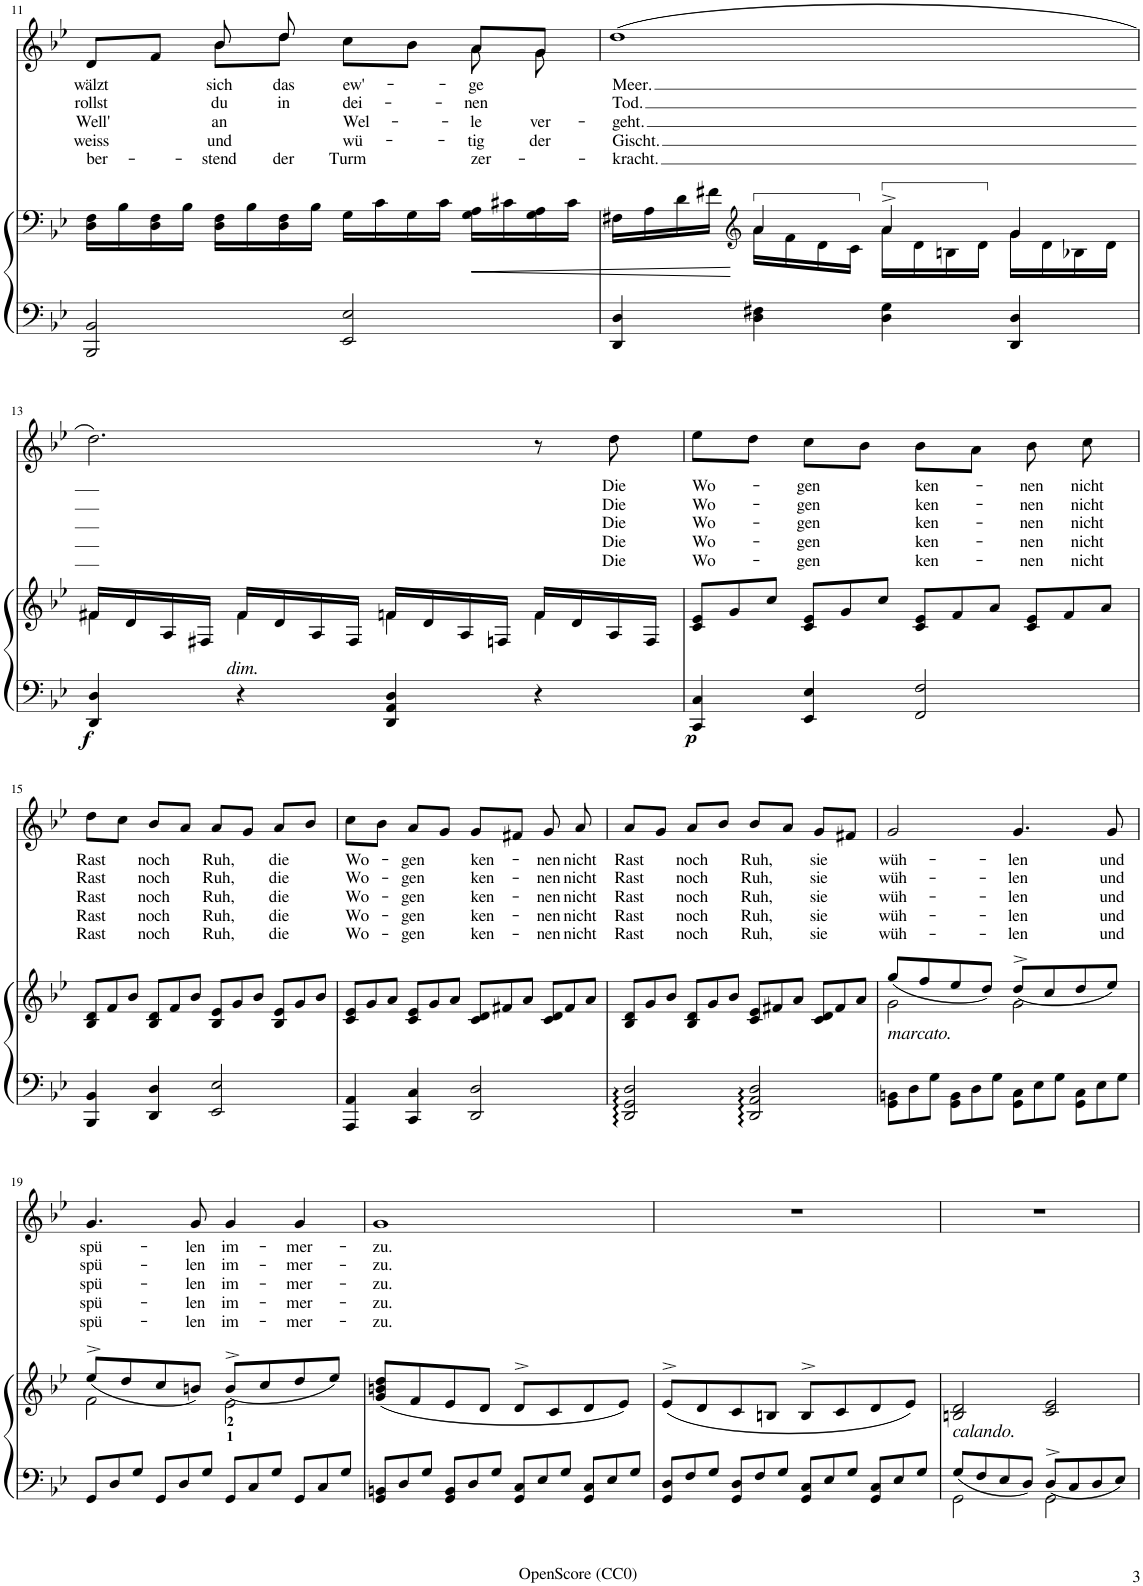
**kern	**kern	**text	**text	**dynam	**kern	**text	**text	**text	**text	**text
*part2	*part2	*part2	*part2	*part2	*part1	*part1	*part1	*part1	*part1	*part1
*staff3	*staff2	*staff2	*staff2	*staff2/3	*staff1	*staff1	*staff1	*staff1	*staff1	*staff1
*I"Pianoforte	*	*	*	*	*I"Singstimme Voice	*	*	*	*	*
*I'Pno	*	*	*	*	*	*	*	*	*	*
!!LO:PB:g=z
*clefF4	*clefF4	*	*	*	*clefG2	*	*	*	*	*
*k[b-e-]	*k[b-e-]	*	*	*	*k[b-e-]	*	*	*	*	*
*M4/4	*M4/4	*	*	*	*M4/4	*	*	*	*	*
*met(c)	*met(c)	*	*	*	*met(c)	*	*	*	*	*
=11	=11	=11	=11	=11	=11	=11	=11	=11	=11	=11
!	!	!	!	!	!	!LO:LY:b	!LO:LY:b	!LO:LY:b	!LO:LY:b	!LO:LY:b
*	*	*	*	*	*^	*	*	*	*	*
2BBB-/ 2BB-/	16D\ 16F\LL	.	.	.	8d/L	4ryy	wälzt	rollst	Well'	weiss	ber-
.	16B-\	.	.	.	.	.	.	.	.	.	.
.	16D\ 16F\	.	.	.	8f/J	.	.	.	.	.	.
.	16B-\JJ	.	.	.	.	.	.	.	.	.	.
!	!	!	!	!	!	!	!LO:LY:b	!LO:LY:b	!LO:LY:b	!LO:LY:b	!LO:LY:b
.	16D\ 16F\LL	.	.	.	8b-/	8b-\L	sich	du	an	und	-stend
.	16B-\	.	.	.	.	.	.	.	.	.	.
!	!	!	!	!	!	!	!LO:LY:b	!LO:LY:b	!	!	!LO:LY:b
.	16D\ 16F\	.	.	.	8dd/	8dd\J	das	in	.	.	der
.	16B-\JJ	.	.	.	.	.	.	.	.	.	.
!	!	!	!	!	!	!	!LO:LY:b	!LO:LY:b	!LO:LY:b	!LO:LY:b	!LO:LY:b
2EE-/ 2E-/	16G\LL	.	.	.	8cc\L	4ryy	ew'-	dei-	Wel-	wü-	Turm
.	16c\	.	.	.	.	.	.	.	.	.	.
.	16G\	.	.	.	8b-\J	.	.	.	.	.	.
.	16c\JJ	.	.	.	.	.	.	.	.	.	.
!	!	!	!	!LO:HP:b	!	!	!LO:LY:b	!LO:LY:b	!LO:LY:b	!LO:LY:b	!LO:LY:b
.	16G\ 16A\LL	.	.	<	8a/L	8a\	-ge	-nen	-le	-tig	zer-
.	16c#X\	.	.	.	.	.	.	.	.	.	.
!	!	!	!	!	!	!	!	!	!LO:LY:b	!LO:LY:b	!
.	16G\ 16A\	.	.	.	8g/J	8g\	.	.	ver-	der	.
.	16c#\JJ	.	.	.	.	.	.	.	.	.	.
*	*	*	*	*	*v	*v	*	*	*	*	*
=12	=12	=12	=12	=12	=12	=12	=12	=12	=12	=12
*	*^	*	*	*	*	*	*	*	*	*
!	!	!	!	!	!	!	!LO:LY:b	!LO:LY:b	!LO:LY:b	!LO:LY:b	!LO:LY:b
4DD/ 4D/	16F#X\LL	4ryy	.	.	.	(1dd	Meer.	Tod.	-geht.	Gischt.	-kracht.
.	16A\	.	.	.	.	.	.	.	.	.	.
.	16d\	.	.	.	.	.	.	.	.	.	.
.	16f#X\JJ	.	.	.	.	.	.	.	.	.	.
*	*clefG2	*	*	*	*	*	*	*	*	*	*
4D\ 4F#X\	16a\LL	4a/	.	.	[	.	.	.	.	.	.
.	16f#\	.	.	.	.	.	.	.	.	.	.
.	16d\	.	.	.	.	.	.	.	.	.	.
.	16c\JJ	.	.	.	.	.	.	.	.	.	.
4D\ 4G\	16a\LL	4a^/	.	.	.	.	.	.	.	.	.
.	16d\	.	.	.	.	.	.	.	.	.	.
.	16Bn\	.	.	.	.	.	.	.	.	.	.
.	16d\JJ	.	.	.	.	.	.	.	.	.	.
4DD/ 4D/	16g\LL	4g/	.	.	.	.	.	.	.	.	.
.	16d\	.	.	.	.	.	.	.	.	.	.
.	16B-X\	.	.	.	.	.	.	.	.	.	.
.	16d\JJ	.	.	.	.	.	.	.	.	.	.
!!LO:LB:g=z
=13	=13	=13	=13	=13	=13	=13	=13	=13	=13	=13	=13
!	!	!	!	!	!LO:DY:b=2	!	!	!	!	!	!
4DD/ 4D/	16f#X/LL	4f#\	.	.	f	2.dd\)	.	.	.	.	.
.	16d/	.	.	.	.	.	.	.	.	.	.
.	16A/	.	.	.	.	.	.	.	.	.	.
!	!LO:TX:b:i:t=dim.	!	!	!	!	!	!	!	!	!	!
.	16F#X/JJ	.	.	.	.	.	.	.	.	.	.
4r	16f#/LL	4f#\	.	.	.	.	.	.	.	.	.
.	16d/	.	.	.	.	.	.	.	.	.	.
.	16A/	.	.	.	.	.	.	.	.	.	.
.	16F#/JJ	.	.	.	.	.	.	.	.	.	.
4DD/ 4AA/ 4D/	16fn/LL	4f\	.	.	.	.	.	.	.	.	.
.	16d/	.	.	.	.	.	.	.	.	.	.
.	16A/	.	.	.	.	.	.	.	.	.	.
.	16Fn/JJ	.	.	.	.	.	.	.	.	.	.
4r	16f/LL	4f\	.	.	.	8r	.	.	.	.	.
.	16d/	.	.	.	.	.	.	.	.	.	.
!	!	!	!	!	!	!	!LO:LY:b	!LO:LY:b	!LO:LY:b	!LO:LY:b	!LO:LY:b
.	16A/	.	.	.	.	8dd\	Die	Die	Die	Die	Die
.	16F/JJ	.	.	.	.	.	.	.	.	.	.
*	*v	*v	*	*	*	*	*	*	*	*	*
=14	=14	=14	=14	=14	=14	=14	=14	=14	=14	=14
*	*Xtuplet	*	*	*	*	*	*	*	*	*
!	!	!	!	!LO:DY:b=2	!	!LO:LY:b	!LO:LY:b	!LO:LY:b	!LO:LY:b	!LO:LY:b
4CC/ 4C/	12c/ 12e-/L	.	.	p	8ee-\L	Wo-	Wo-	Wo-	Wo-	Wo-
.	12g/	.	.	.	.	.	.	.	.	.
.	.	.	.	.	8dd\J	.	.	.	.	.
.	12cc/J	.	.	.	.	.	.	.	.	.
!	!	!	!	!	!	!LO:LY:b	!LO:LY:b	!LO:LY:b	!LO:LY:b	!LO:LY:b
4EE-/ 4E-/	12c/ 12e-/L	.	.	.	8cc\L	-gen	-gen	-gen	-gen	-gen
.	12g/	.	.	.	.	.	.	.	.	.
.	.	.	.	.	8b-\J	.	.	.	.	.
.	12cc/J	.	.	.	.	.	.	.	.	.
!	!	!	!	!	!	!LO:LY:b	!LO:LY:b	!LO:LY:b	!LO:LY:b	!LO:LY:b
2FF/ 2F/	12c/ 12e-/L	.	.	.	8b-\L	ken-	ken-	ken-	ken-	ken-
.	12f/	.	.	.	.	.	.	.	.	.
.	.	.	.	.	8a\J	.	.	.	.	.
.	12a/J	.	.	.	.	.	.	.	.	.
!	!	!	!	!	!	!LO:LY:b	!LO:LY:b	!LO:LY:b	!LO:LY:b	!LO:LY:b
.	12c/ 12e-/L	.	.	.	8b-\	-nen	-nen	-nen	-nen	-nen
.	12f/	.	.	.	.	.	.	.	.	.
!	!	!	!	!	!	!LO:LY:b	!LO:LY:b	!LO:LY:b	!LO:LY:b	!LO:LY:b
.	.	.	.	.	8cc\	nicht	nicht	nicht	nicht	nicht
.	12a/J	.	.	.	.	.	.	.	.	.
!!LO:LB:g=z
=15	=15	=15	=15	=15	=15	=15	=15	=15	=15	=15
!	!	!	!	!	!	!LO:LY:b	!LO:LY:b	!LO:LY:b	!LO:LY:b	!LO:LY:b
4BBB-/ 4BB-/	12B-/ 12d/L	.	.	.	8dd\L	Rast	Rast	Rast	Rast	Rast
.	12f/	.	.	.	.	.	.	.	.	.
.	.	.	.	.	8cc\J	.	.	.	.	.
.	12b-/J	.	.	.	.	.	.	.	.	.
!	!	!	!	!	!	!LO:LY:b	!LO:LY:b	!LO:LY:b	!LO:LY:b	!LO:LY:b
4DD/ 4D/	12B-/ 12d/L	.	.	.	8b-/L	noch	noch	noch	noch	noch
.	12f/	.	.	.	.	.	.	.	.	.
.	.	.	.	.	8a/J	.	.	.	.	.
.	12b-/J	.	.	.	.	.	.	.	.	.
!	!	!	!	!	!	!LO:LY:b	!LO:LY:b	!LO:LY:b	!LO:LY:b	!LO:LY:b
2EE-/ 2E-/	12B-/ 12e-/L	.	.	.	8a/L	Ruh,	Ruh,	Ruh,	Ruh,	Ruh,
.	12g/	.	.	.	.	.	.	.	.	.
.	.	.	.	.	8g/J	.	.	.	.	.
.	12b-/J	.	.	.	.	.	.	.	.	.
!	!	!	!	!	!	!LO:LY:b	!LO:LY:b	!LO:LY:b	!LO:LY:b	!LO:LY:b
.	12B-/ 12e-/L	.	.	.	8a/L	die	die	die	die	die
.	12g/	.	.	.	.	.	.	.	.	.
.	.	.	.	.	8b-/J	.	.	.	.	.
.	12b-/J	.	.	.	.	.	.	.	.	.
=16	=16	=16	=16	=16	=16	=16	=16	=16	=16	=16
!	!	!	!	!	!	!LO:LY:b	!LO:LY:b	!LO:LY:b	!LO:LY:b	!LO:LY:b
4AAA/ 4AA/	12c/ 12e-/L	.	.	.	8cc\L	Wo-	Wo-	Wo-	Wo-	Wo-
.	12g/	.	.	.	.	.	.	.	.	.
.	.	.	.	.	8b-\J	.	.	.	.	.
.	12a/J	.	.	.	.	.	.	.	.	.
!	!	!	!	!	!	!LO:LY:b	!LO:LY:b	!LO:LY:b	!LO:LY:b	!LO:LY:b
4CC/ 4C/	12c/ 12e-/L	.	.	.	8a/L	-gen	-gen	-gen	-gen	-gen
.	12g/	.	.	.	.	.	.	.	.	.
.	.	.	.	.	8g/J	.	.	.	.	.
.	12a/J	.	.	.	.	.	.	.	.	.
!	!	!	!	!	!	!LO:LY:b	!LO:LY:b	!LO:LY:b	!LO:LY:b	!LO:LY:b
2DD/ 2D/	12c/ 12d/L	.	.	.	8g/L	ken-	ken-	ken-	ken-	ken-
.	12f#X/	.	.	.	.	.	.	.	.	.
.	.	.	.	.	8f#X/J	.	.	.	.	.
.	12a/J	.	.	.	.	.	.	.	.	.
!	!	!	!	!	!	!LO:LY:b	!LO:LY:b	!LO:LY:b	!LO:LY:b	!LO:LY:b
.	12c/ 12d/L	.	.	.	8g/	-nen	-nen	-nen	-nen	-nen
.	12f#/	.	.	.	.	.	.	.	.	.
!	!	!	!	!	!	!LO:LY:b	!LO:LY:b	!LO:LY:b	!LO:LY:b	!LO:LY:b
.	.	.	.	.	8a/	nicht	nicht	nicht	nicht	nicht
.	12a/J	.	.	.	.	.	.	.	.	.
=17	=17	=17	=17	=17	=17	=17	=17	=17	=17	=17
!	!	!	!	!	!	!LO:LY:b	!LO:LY:b	!LO:LY:b	!LO:LY:b	!LO:LY:b
2DD/ 2GG/ 2D/	12B-/ 12d/L	.	.	.	8a/L	Rast	Rast	Rast	Rast	Rast
.	12g/	.	.	.	.	.	.	.	.	.
.	.	.	.	.	8g/J	.	.	.	.	.
.	12b-/J	.	.	.	.	.	.	.	.	.
!	!	!	!	!	!	!LO:LY:b	!LO:LY:b	!LO:LY:b	!LO:LY:b	!LO:LY:b
.	12B-/ 12d/L	.	.	.	8a/L	noch	noch	noch	noch	noch
.	12g/	.	.	.	.	.	.	.	.	.
.	.	.	.	.	8b-/J	.	.	.	.	.
.	12b-/J	.	.	.	.	.	.	.	.	.
!	!	!	!	!	!	!LO:LY:b	!LO:LY:b	!LO:LY:b	!LO:LY:b	!LO:LY:b
2DD/ 2AA/ 2D/	12c/ 12e-/L	.	.	.	8b-/L	Ruh,	Ruh,	Ruh,	Ruh,	Ruh,
.	12f#X/	.	.	.	.	.	.	.	.	.
.	.	.	.	.	8a/J	.	.	.	.	.
.	12a/J	.	.	.	.	.	.	.	.	.
!	!	!	!	!	!	!LO:LY:b	!LO:LY:b	!LO:LY:b	!LO:LY:b	!LO:LY:b
.	12c/ 12d/L	.	.	.	8g/L	sie	sie	sie	sie	sie
.	12f#/	.	.	.	.	.	.	.	.	.
.	.	.	.	.	8f#X/J	.	.	.	.	.
.	12a/J	.	.	.	.	.	.	.	.	.
=18	=18	=18	=18	=18	=18	=18	=18	=18	=18	=18
*Xtuplet	*	*	*	*	*	*	*	*	*	*
*	*^	*	*	*	*	*	*	*	*	*
!	!LO:TX:b:i:t=marcato.	!	!	!	!	!	!	!	!	!	!
!	!	!	!	!	!	!	!LO:LY:b	!LO:LY:b	!LO:LY:b	!LO:LY:b	!LO:LY:b
12GG\ 12BBn\L	2g\	(<8gg/L	.	.	.	2g/	wüh-	wüh-	wüh-	wüh-	wüh-
12D\	.	.	.	.	.	.	.	.	.	.	.
.	.	8ff/	.	.	.	.	.	.	.	.	.
12G\J	.	.	.	.	.	.	.	.	.	.	.
12GG\ 12BB\L	.	8ee-/	.	.	.	.	.	.	.	.	.
12D\	.	.	.	.	.	.	.	.	.	.	.
.	.	8dd/J)	.	.	.	.	.	.	.	.	.
12G\J	.	.	.	.	.	.	.	.	.	.	.
!	!	!	!	!	!	!	!LO:LY:b	!LO:LY:b	!LO:LY:b	!LO:LY:b	!LO:LY:b
12GG\ 12C\L	2g\	(<8dd^/L	.	.	.	4.g/	-len	-len	-len	-len	-len
12E-\	.	.	.	.	.	.	.	.	.	.	.
.	.	8cc/	.	.	.	.	.	.	.	.	.
12G\J	.	.	.	.	.	.	.	.	.	.	.
12GG\ 12C\L	.	8dd/	.	.	.	.	.	.	.	.	.
12E-\	.	.	.	.	.	.	.	.	.	.	.
!	!	!	!	!	!	!	!LO:LY:b	!LO:LY:b	!LO:LY:b	!LO:LY:b	!LO:LY:b
.	.	8ee-/J)	.	.	.	8g/	und	und	und	und	und
12G\J	.	.	.	.	.	.	.	.	.	.	.
!!LO:LB:g=z
=19	=19	=19	=19	=19	=19	=19	=19	=19	=19	=19	=19
!	!	!	!	!	!	!	!LO:LY:b	!LO:LY:b	!LO:LY:b	!LO:LY:b	!LO:LY:b
12GG/L	2f\	(<8ee-^/L	.	.	.	4.g/	spü-	spü-	spü-	spü-	spü-
12D/	.	.	.	.	.	.	.	.	.	.	.
.	.	8dd/	.	.	.	.	.	.	.	.	.
12G/J	.	.	.	.	.	.	.	.	.	.	.
12GG/L	.	8cc/	.	.	.	.	.	.	.	.	.
12D/	.	.	.	.	.	.	.	.	.	.	.
!	!	!	!	!	!	!	!LO:LY:b	!LO:LY:b	!LO:LY:b	!LO:LY:b	!LO:LY:b
.	.	8bn/J)	.	.	.	8g/	-len	-len	-len	-len	-len
12G/J	.	.	.	.	.	.	.	.	.	.	.
!	!	!	!LO:LY:b	!LO:LY:b	!	!	!LO:LY:b	!LO:LY:b	!LO:LY:b	!LO:LY:b	!LO:LY:b
12GG/L	2e-\	(<8b^/L	2	1	.	4g/	im-	im-	im-	im-	im-
12C/	.	.	.	.	.	.	.	.	.	.	.
.	.	8cc/	.	.	.	.	.	.	.	.	.
12G/J	.	.	.	.	.	.	.	.	.	.	.
!	!	!	!	!	!	!	!LO:LY:b	!LO:LY:b	!LO:LY:b	!LO:LY:b	!LO:LY:b
12GG/L	.	8dd/	.	.	.	4g/	-mer-	-mer-	-mer-	-mer-	-mer-
12C/	.	.	.	.	.	.	.	.	.	.	.
.	.	8ee-/J)	.	.	.	.	.	.	.	.	.
12G/J	.	.	.	.	.	.	.	.	.	.	.
*	*v	*v	*	*	*	*	*	*	*	*	*
=20	=20	=20	=20	=20	=20	=20	=20	=20	=20	=20
!	!	!	!	!	!	!LO:LY:b	!LO:LY:b	!LO:LY:b	!LO:LY:b	!LO:LY:b
12GG/ 12BBn/L	(8g/ 8bn/ 8dd/L	.	.	.	1g	-zu.	-zu.	-zu.	-zu.	-zu.
12D/	.	.	.	.	.	.	.	.	.	.
.	8f/	.	.	.	.	.	.	.	.	.
12G/J	.	.	.	.	.	.	.	.	.	.
12GG/ 12BB/L	8e-/	.	.	.	.	.	.	.	.	.
12D/	.	.	.	.	.	.	.	.	.	.
.	8d/J	.	.	.	.	.	.	.	.	.
12G/J	.	.	.	.	.	.	.	.	.	.
12GG/ 12C/L	8d^>/L	.	.	.	.	.	.	.	.	.
12E-/	.	.	.	.	.	.	.	.	.	.
.	8c/	.	.	.	.	.	.	.	.	.
12G/J	.	.	.	.	.	.	.	.	.	.
12GG/ 12C/L	8d/	.	.	.	.	.	.	.	.	.
12E-/	.	.	.	.	.	.	.	.	.	.
.	8e-/J)	.	.	.	.	.	.	.	.	.
12G/J	.	.	.	.	.	.	.	.	.	.
=21	=21	=21	=21	=21	=21	=21	=21	=21	=21	=21
12GG/ 12D/L	(8e-^>/L	.	.	.	1r	.	.	.	.	.
12F/	.	.	.	.	.	.	.	.	.	.
.	8d/	.	.	.	.	.	.	.	.	.
12G/J	.	.	.	.	.	.	.	.	.	.
12GG/ 12D/L	8c/	.	.	.	.	.	.	.	.	.
12F/	.	.	.	.	.	.	.	.	.	.
.	8Bn/J	.	.	.	.	.	.	.	.	.
12G/J	.	.	.	.	.	.	.	.	.	.
12GG/ 12C/L	8B^>/L	.	.	.	.	.	.	.	.	.
12E-/	.	.	.	.	.	.	.	.	.	.
.	8c/	.	.	.	.	.	.	.	.	.
12G/J	.	.	.	.	.	.	.	.	.	.
12GG/ 12C/L	8d/	.	.	.	.	.	.	.	.	.
12E-/	.	.	.	.	.	.	.	.	.	.
.	8e-/J)	.	.	.	.	.	.	.	.	.
12G/J	.	.	.	.	.	.	.	.	.	.
=22	=22	=22	=22	=22	=22	=22	=22	=22	=22	=22
*^	*	*	*	*	*	*	*	*	*	*
!	!	!LO:TX:b:i:t=calando.	!	!	!	!	!	!	!	!	!
2GG\	8G/L	2Bn/ 2d/	.	.	.	1r	.	.	.	.	.
.	8F/	.	.	.	.	.	.	.	.	.	.
.	8E-/	.	.	.	.	.	.	.	.	.	.
.	8D/J	.	.	.	.	.	.	.	.	.	.
2GG\	8D^/L	2c/ 2e-/	.	.	.	.	.	.	.	.	.
.	8C/	.	.	.	.	.	.	.	.	.	.
.	8D/	.	.	.	.	.	.	.	.	.	.
.	8E-/J	.	.	.	.	.	.	.	.	.	.
*v	*v	*	*	*	*	*	*	*	*	*	*
=	=	=	=	=	=	=	=	=	=	=
*-	*-	*-	*-	*-	*-	*-	*-	*-	*-	*-
